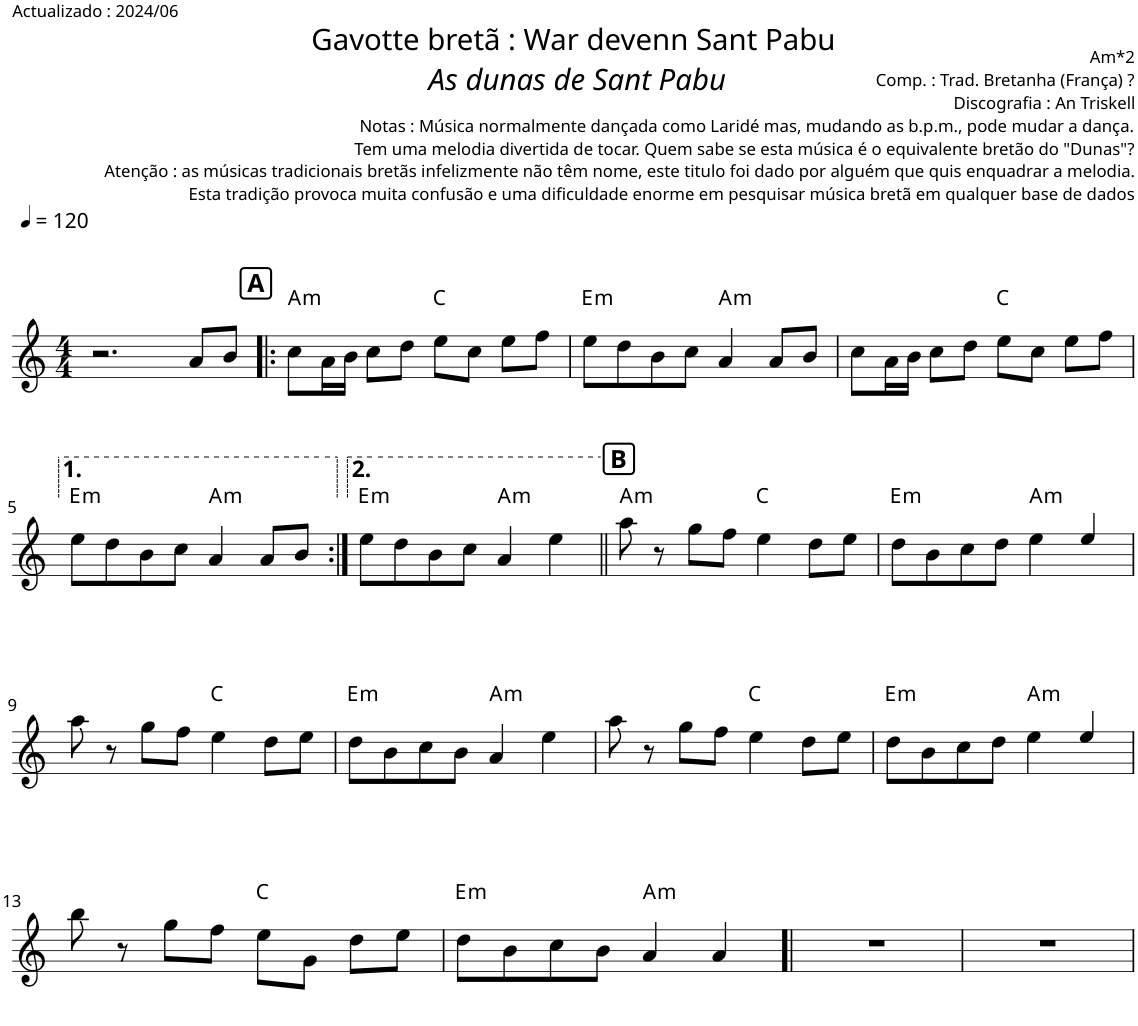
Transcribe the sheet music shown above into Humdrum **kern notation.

**kern	**harte
*part1	*part1
*staff1	*
*I"Piano	*
*I'Pno.	*
*clefG2	*
*k[]	*
*M4/4	*
=1	=1
*^	*
2.r	8ryy	.
*MM120	*	*
.	2..ryy	.
8a/L	.	.
8b/J	.	.
!!LO:REH:place=s1:a:B:cj:fs=12:t=A	!!
=2!|:	=2!|:	=2!|:
!	!	!LO:H:kt=m
*v	*v	*
8cc\L	A:min
16a\L	.
16b\JJ	.
8cc\L	.
8dd\J	.
8ee\L	C:maj
8cc\J	.
8ee\L	.
8ff\J	.
=3	=3
!	!LO:H:kt=m
8ee\L	E:min
8dd\	.
8b\	.
8cc\J	.
!	!LO:H:kt=m
4a/	A:min
8a/L	.
8b/J	.
=4	=4
8cc\L	.
16a\L	.
16b\JJ	.
8cc\L	.
8dd\J	.
8ee\L	C:maj
8cc\J	.
8ee\L	.
8ff\J	.
!!LO:LB:g=z
=5	=5
!	!LO:H:kt=m
8ee\L	E:min
8dd\	.
8b\	.
8cc\J	.
!	!LO:H:kt=m
4a/	A:min
8a/L	.
8b/J	.
=6:|!	=6:|!
!	!LO:H:kt=m
8ee\L	E:min
8dd\	.
8b\	.
8cc\J	.
!	!LO:H:kt=m
4a/	A:min
4ee\	.
!!LO:REH:place=s1:a:B:cj:fs=12:t=B
=7||	=7||
!	!LO:H:kt=m
8aa\	A:min
8r	.
8gg\L	.
8ff\J	.
4ee\	C:maj
8dd\L	.
8ee\J	.
=8	=8
!	!LO:H:kt=m
8dd\L	E:min
8b\	.
8cc\	.
8dd\J	.
!	!LO:H:kt=m
4ee\	A:min
4ee/	.
!!LO:LB:g=z
=9	=9
8aa\	.
8r	.
8gg\L	.
8ff\J	.
4ee\	C:maj
8dd\L	.
8ee\J	.
=10	=10
!	!LO:H:kt=m
8dd\L	E:min
8b\	.
8cc\	.
8b\J	.
!	!LO:H:kt=m
4a/	A:min
4ee\	.
=11	=11
8aa\	.
8r	.
8gg\L	.
8ff\J	.
4ee\	C:maj
8dd\L	.
8ee\J	.
=12	=12
!	!LO:H:kt=m
8dd\L	E:min
8b\	.
8cc\	.
8dd\J	.
!	!LO:H:kt=m
4ee\	A:min
4ee/	.
!!LO:LB:g=z
=13	=13
8bb\	.
8r	.
8gg\L	.
8ff\J	.
8ee\L	C:maj
8g\J	.
8dd\L	.
8ee\J	.
=14	=14
!	!LO:H:kt=m
8dd\L	E:min
8b\	.
8cc\	.
8b\J	.
!	!LO:H:kt=m
4a/	A:min
4a/	.
=15!|	=15!|
1r	.
=16	=16
1r	.
=	=
*-	*-
